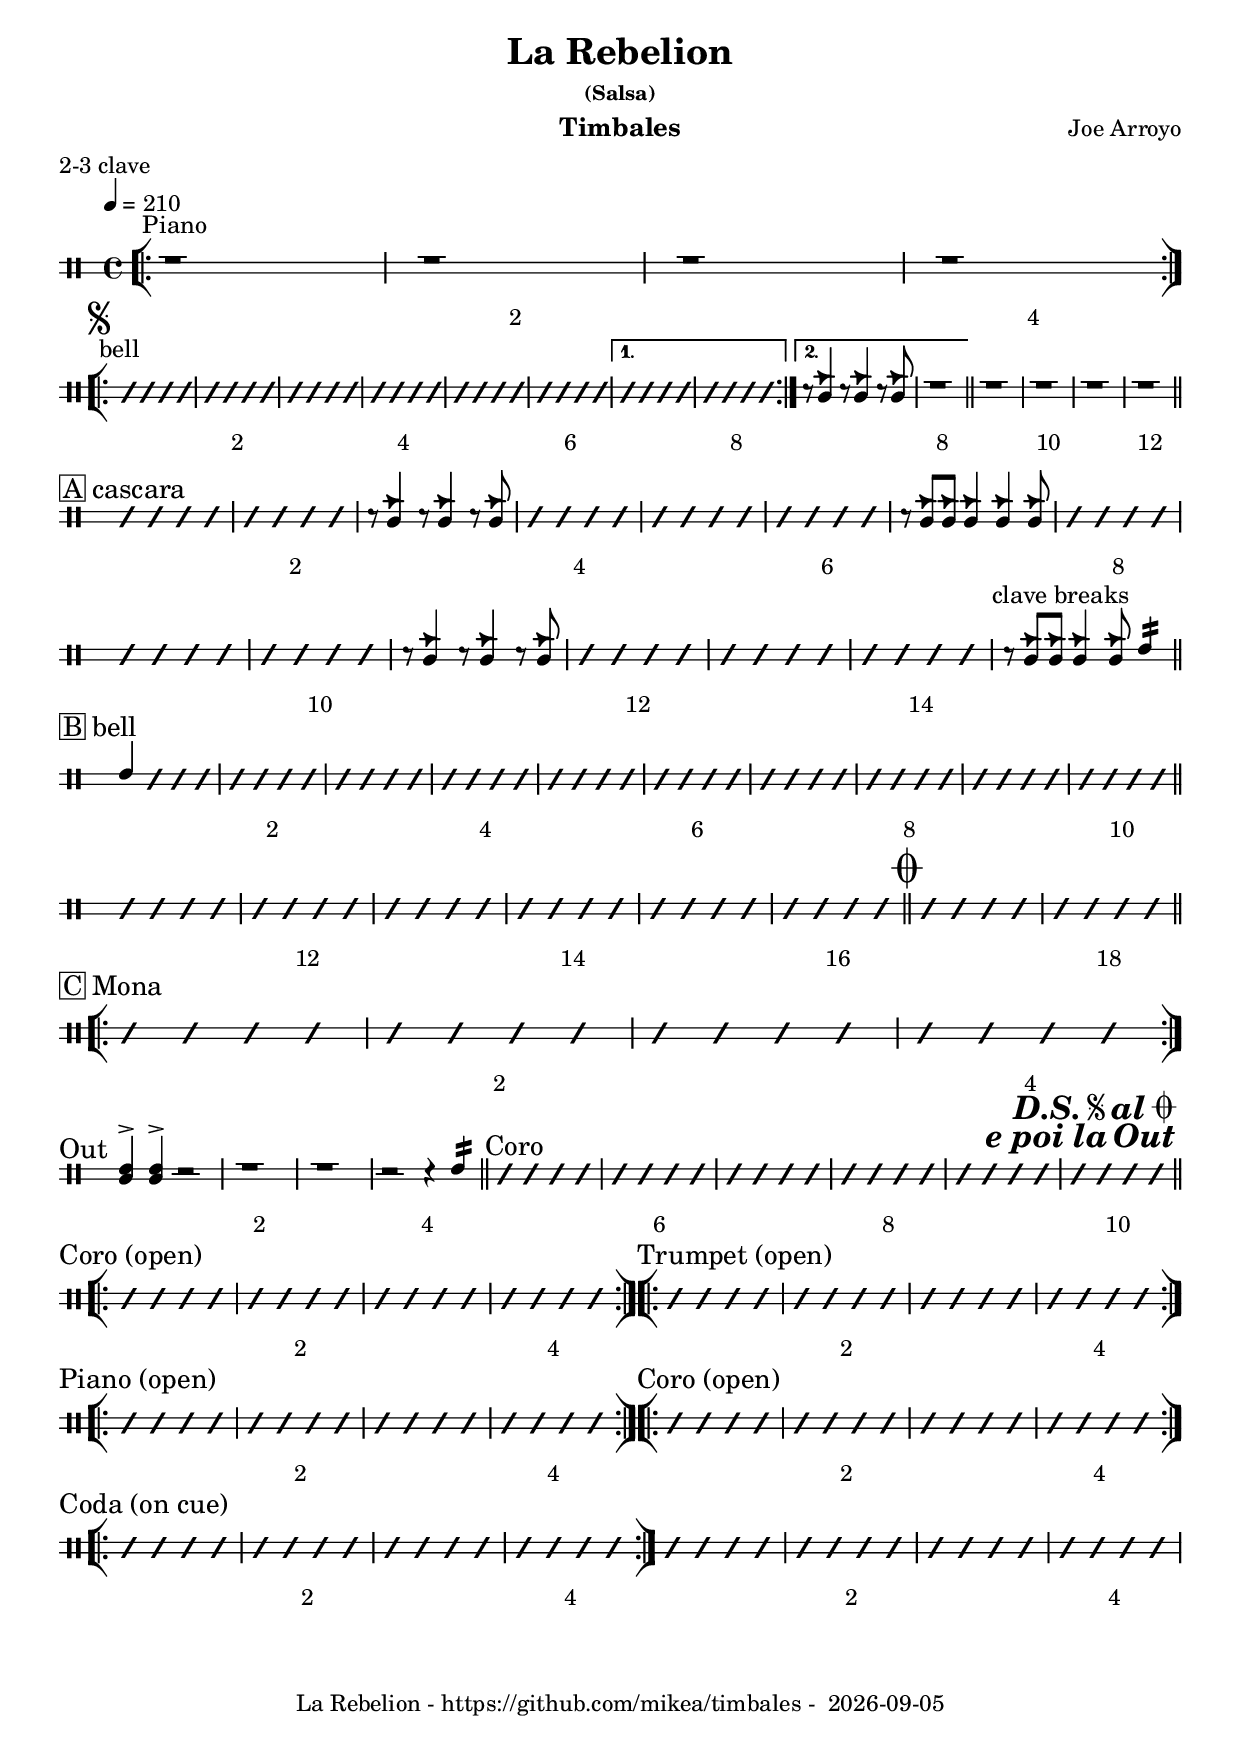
\version "2.24.2"
\include "charts/common.ly"

date = #(strftime "%Y-%m-%d" (localtime (current-time)))

\header {
  title = "La Rebelion"
  composer = "Joe Arroyo"
  subsubtitle = "(Salsa)"
  instrument = "Timbales"
  meter = "2-3 clave"
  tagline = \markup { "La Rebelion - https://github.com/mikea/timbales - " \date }
}

\newTimbalesStaff <<
    \newDrumVoiceOne \drummode { 
        \tempo 4 = 210

        % intro
        \bar "[|:" 
        \textMark "Piano"
        r1 | r1 | r1 | r1 |
        
        \bar ":|][|:" 

        \break
        \repeat segno 2 {
          \rbar        
          \textMark "bell"
          \repeat volta 2 {
            \comp #4 | \comp #4 | \comp #4 | \comp #4 |
            \comp #4 | \comp #4 |

            \alternative {
              \volta 1 { | \comp #4 | \comp #4 | }
              \volta 2 { 
                { \set Score.currentBarNumber = 7 }
                | r8 <<cb4 timl4>> r8 <<cb4 timl4>> r8 <<cb8 timl8>> | r1 | 
                }
            }
          }
          
          \bar "||"
          r1 | r1 | r1 | r1 |
          \bar "||"

          % A
          \sect "A" "cascara"
          \comp #4 | \comp #4 | r8 <<cb4 timl4>> r8 <<cb4 timl4>> r8 <<cb8 timl8>> | \comp #4 |
          \comp #4 | \comp #4 | r8 <<cb8 timl8>> <<cb8 timl8>> <<cb4 timl4>> <<cb4 timl4>> <<cb8 timl8>> | \comp #4 |
          \break
          \comp #4 | \comp #4 | r8 <<cb4 timl4>> r8 <<cb4 timl4>> r8 <<cb8 timl8>> | \comp #4 |
          \comp #4 | \comp #4 | \textMark "clave breaks" r8 <<cb8 timl8>> <<cb8 timl8>> <<cb4 timl4>> <<cb8 timl8>> timh4:16 |
          \bar "||" 

          % B
          \sect "B" "bell"
          timh^4 \rs \rs \rs | \comp #4 | \comp #4 | \comp #4 |
          \comp #4 | \comp #4 | \comp #4 | \comp #4 |
          \comp #4 | \comp #4 | 
          \bar "||"
          \break
          
          \comp #4 | \comp #4 | \comp #4 | \comp #4 |
          \comp #4 | \comp #4 | 
          \bar "||" 

          \alternative {
            \volta 1 {
              \comp #4 | \comp #4 |

              \bar "[|:-||"

              % C
              \sect "C" "Mona"
              \comp #4 | \comp #4 | \comp #4 | \comp #4 |
              \bar ":|]"
            }

            \volta 2 \volta #'() {
                \section
                \sectionLabel "Out"
            }
          }
        }

        \break
        \rbar
        <<timl4 timh4^> >> <<timl4 timh4^> >> r2 | r1 | r1 | r2 r4 timh4:16 |
        \bar "||" 
        \sectionLabel "Coro"
        \comp #4 | \comp #4 | \comp #4 | \comp #4 |
        \comp #4 | \comp #4

        \break
        \rbar
        \sectionLabel "Coro (open)"
        \bar "[|:-||"
        \comp #4 | \comp #4 | \comp #4 | \comp #4 |
        \bar ":|][|:"

        \sectionLabel "Trumpet (open)" \rbar
        \comp #4 | \comp #4 | \comp #4 | \comp #4 |
        \bar ":|][|:"

        \break
        \rbar
        \sectionLabel "Piano (open)"
        \comp #4 | \comp #4 | \comp #4 | \comp #4 |
        \bar ":|][|:"

        \sectionLabel "Coro (open)" \rbar
        \comp #4 | \comp #4 | \comp #4 | \comp #4 |
        \bar ":|][|:"

        \break
        \rbar
        \sectionLabel "Coda (on cue)"
        \comp #4 | \comp #4 | \comp #4 | \comp #4 |
        \bar ":|]"
        \rbar
        \comp #4 | \comp #4 | \comp #4 | \comp #4 |

        \fine
    }
>>
